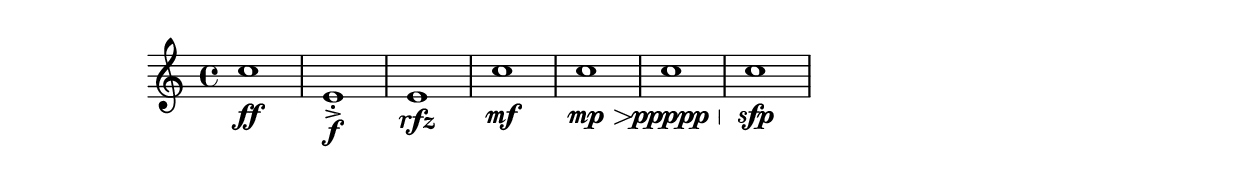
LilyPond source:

\version "1.5.68"

\header {texidoc = "Dynamic letters are kerned, and their weight
matches that of the hairpin signs.  The dynamic scripts should be
horizontally centered on the note head.  Scripts that should appear
closer to the note head (staccato, accent) are reckoned with.
"  }

\score {
    
\notes\relative c'' { c1-\ff
		      e,-.-> \f
		      e \rfz		      
		      c' \mf
		      c \mp \> \!
		      c \ppppp \< \!
		      c \sfp
		      
}
}
